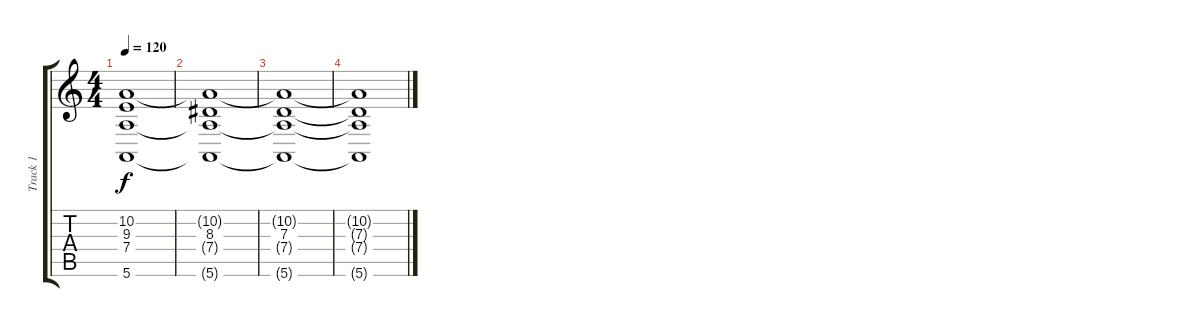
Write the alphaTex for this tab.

\track ("Track 1" "Track 1") {instrument stringensemble1}
\staff {score tabs}
\tuning (E4 B3 G3 D3 A2 E2) {hide}
\ts (4 4)
\tempo 120
\clef g2
\ks c
(10.2 9.3 7.4 5.6).1{dy f} |
(10.2{t} 8.3 7.4{t} 5.6{t}).1 |
(10.2{t} 7.3 7.4{t} 5.6{t}).1 |
(10.2{t} 7.3{t} 7.4{t} 5.6{t}).1
